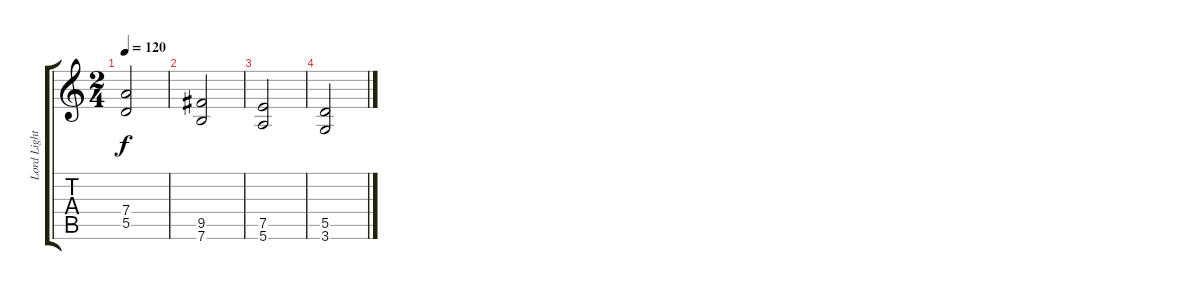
\track ("Lord Lightbringer" "Lord Light") {instrument distortionguitar}
\staff {score tabs}
\tuning (E4 B3 G3 D3 A2 E2) {hide}
\ts (2 4)
\tempo 120
\clef g2
\ks c
(7.4 5.5).2{dy f} |
(9.5 7.6).2 |
(7.5 5.6).2 |
(5.5 3.6).2
